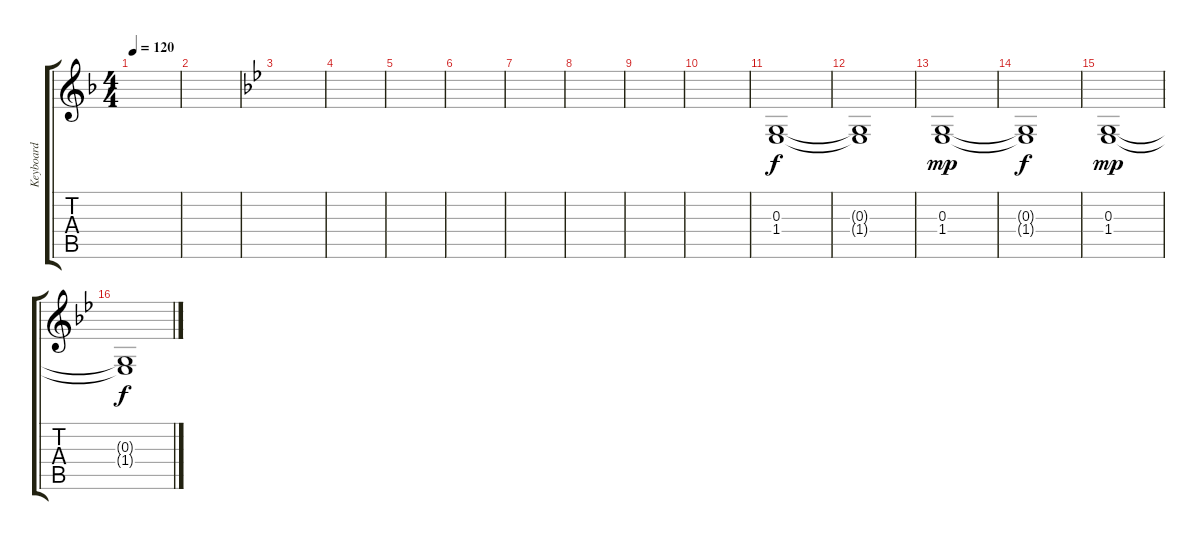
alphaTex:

\track ("Keyboard" "Keyboard") {instrument drawbarorgan}
\staff {score tabs}
\tuning (E4 B3 G3 D3 A2 E2) {hide}
\ts (4 4)
\tempo 120
\clef g2
\ks f
|
|
\ks bb
|
|
|
|
|
|
|
|
(0.3 1.4).1 |
(0.3{t} 1.4{t}).1{dy f} |
(0.3 1.4).1{dy mp} |
(0.3{t} 1.4{t}).1{dy f} |
(0.3 1.4).1{dy mp} |
(0.3{t} 1.4{t}).1{dy f}
